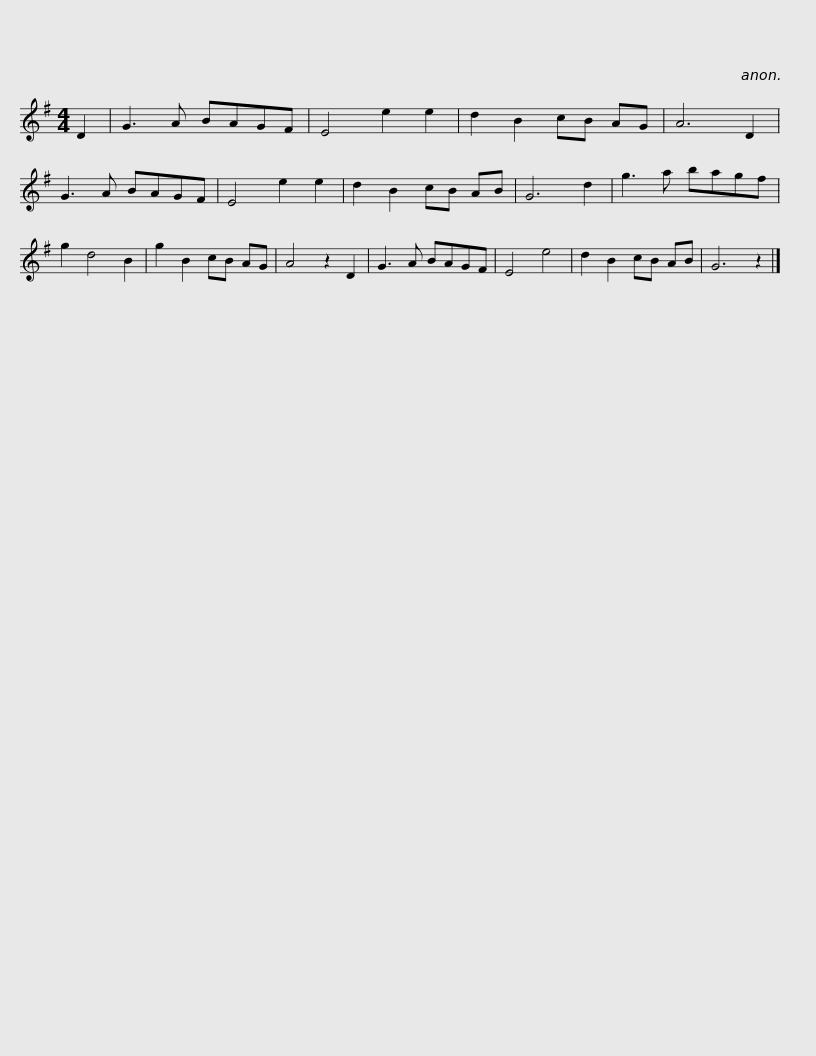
X:1
L:1/8
M:4/4
I:linebreak $
K:G
V:1 treble
V:1
 D2 | G3 A BAGF | E4 e2 e2 | d2 B2 cB AG | A6 D2 | %5
 G3 A BAGF | E4 e2 e2 | d2 B2 cB AB | G6 d2 |$ g3 a bagf | %10
 g2 d4 B2 | g2 B2 cB AG | A4 z2 D2 | G3 A BAGF | E4 e4 | %15
 d2 B2 cB AB | G6 z2 |] %17
